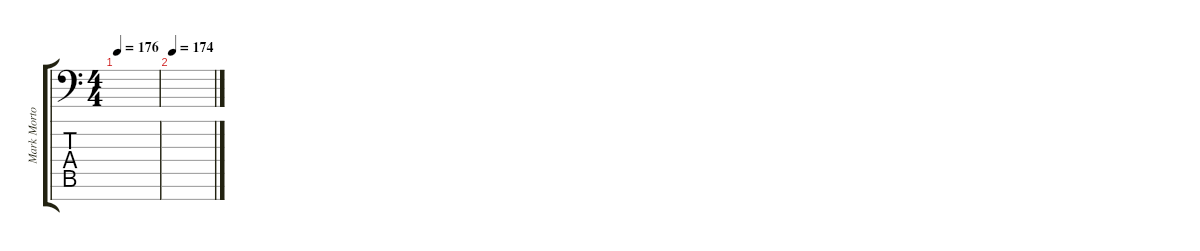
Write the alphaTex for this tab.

\track ("Mark Morton - Rhythm Guitar (R" "Mark Morto") {instrument overdrivenguitar}
\staff {score tabs}
\tuning (E4 B3 G3 D3 A2 D2 C-1) {hide}
\ts (4 4)
\tempo 176
\clef f4
\ks c
|
\tempo 174
